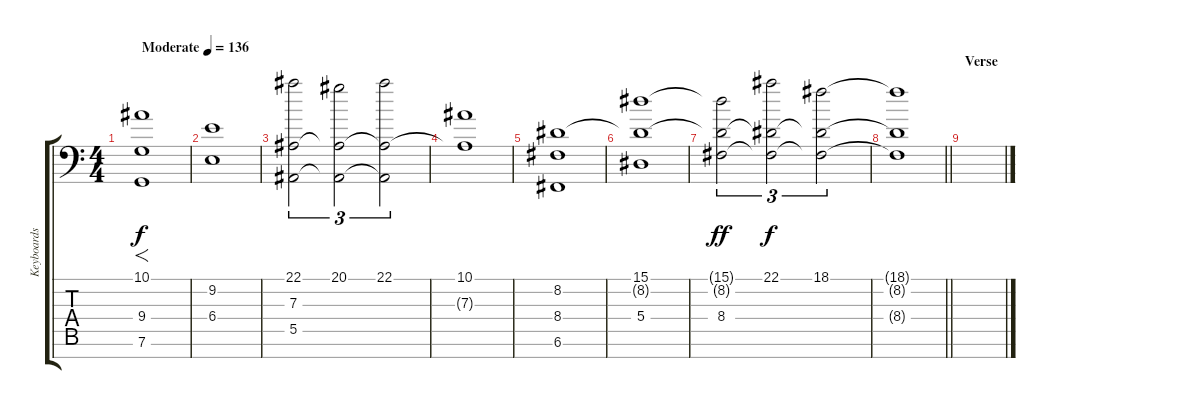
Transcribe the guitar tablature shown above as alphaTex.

\track ("Keyboards" "Keyboards") {instrument stringensemble2}
\staff {score tabs}
\tuning (C4 G3 Eb3 Bb2 F2 C2 G1) {hide}
\ts (4 4)
\tempo (136 "Moderate")
\clef f4
\ks c
(10.1 9.4 7.6).1{f dy f instrument stringensemble2} |
(9.2 6.4).1 |
(22.1 7.3 5.5).2{tu (3 2)} (20.1 7.3{t} 5.5{t}).2{tu (3 2)} (22.1 7.3{t} 5.5{t}).2{tu (3 2)} |
(10.1 7.3{t}).1 |
(8.2 8.4 6.6).1 |
(15.1 8.2{t} 5.4).1 |
(15.1{t} 8.2{t} 8.4).2{tu (3 2) dy ff} (22.1 8.2{t} 8.4{t}).2{tu (3 2) dy f} (18.1 8.2{t} 8.4{t}).2{tu (3 2)} |
\barLineRight lightlight
(18.1{t} 8.2{t} 8.4{t}).1{volume 0} |
\section ("" "Verse")
